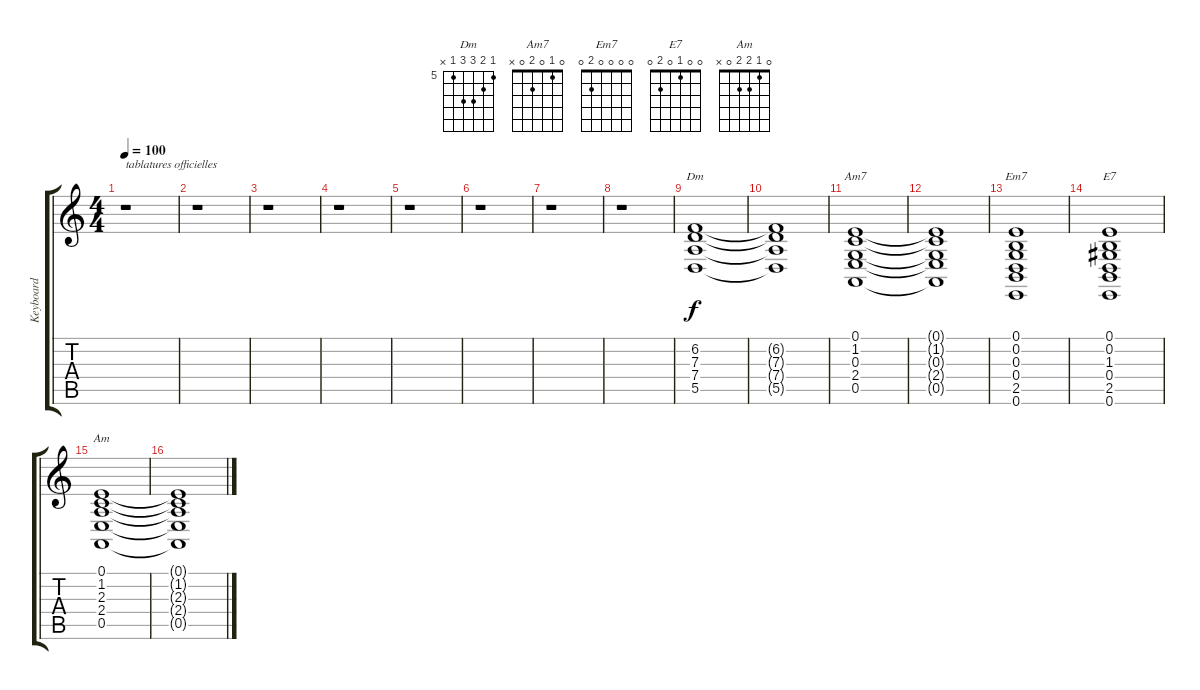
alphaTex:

\track ("Keyboard" "Keyboard") {instrument pad7halo}
\staff {score tabs}
\tuning (E4 B3 G3 D3 A2 E2) {hide}
\chord ("Dm" 5 6 7 7 5 x) {firstfret 5}
\chord ("Am7" 0 1 0 2 0 x)
\chord ("Em7" 0 0 0 0 2 0)
\chord ("E7" 0 0 1 0 2 0)
\chord ("Am" 0 1 2 2 0 x)
\ts (4 4)
\tempo 100
\clef g2
\ks c
r.1{txt "tablatures officielles" dy f instrument pad7halo} |
r.1 |
r.1 |
r.1 |
r.1 |
r.1 |
r.1 |
r.1 |
(6.2 7.3 7.4 5.5).1{ch "Dm"} |
(6.2{t} 7.3{t} 7.4{t} 5.5{t}).1 |
(0.1 1.2 0.3 2.4 0.5).1{ch "Am7"} |
(0.1{t} 1.2{t} 0.3{t} 2.4{t} 0.5{t}).1 |
(0.1 0.2 0.3 0.4 2.5 0.6).1{ch "Em7"} |
(0.1 0.2 1.3 0.4 2.5 0.6).1{ch "E7"} |
(0.1 1.2 2.3 2.4 0.5).1{ch "Am"} |
(0.1{t} 1.2{t} 2.3{t} 2.4{t} 0.5{t}).1
